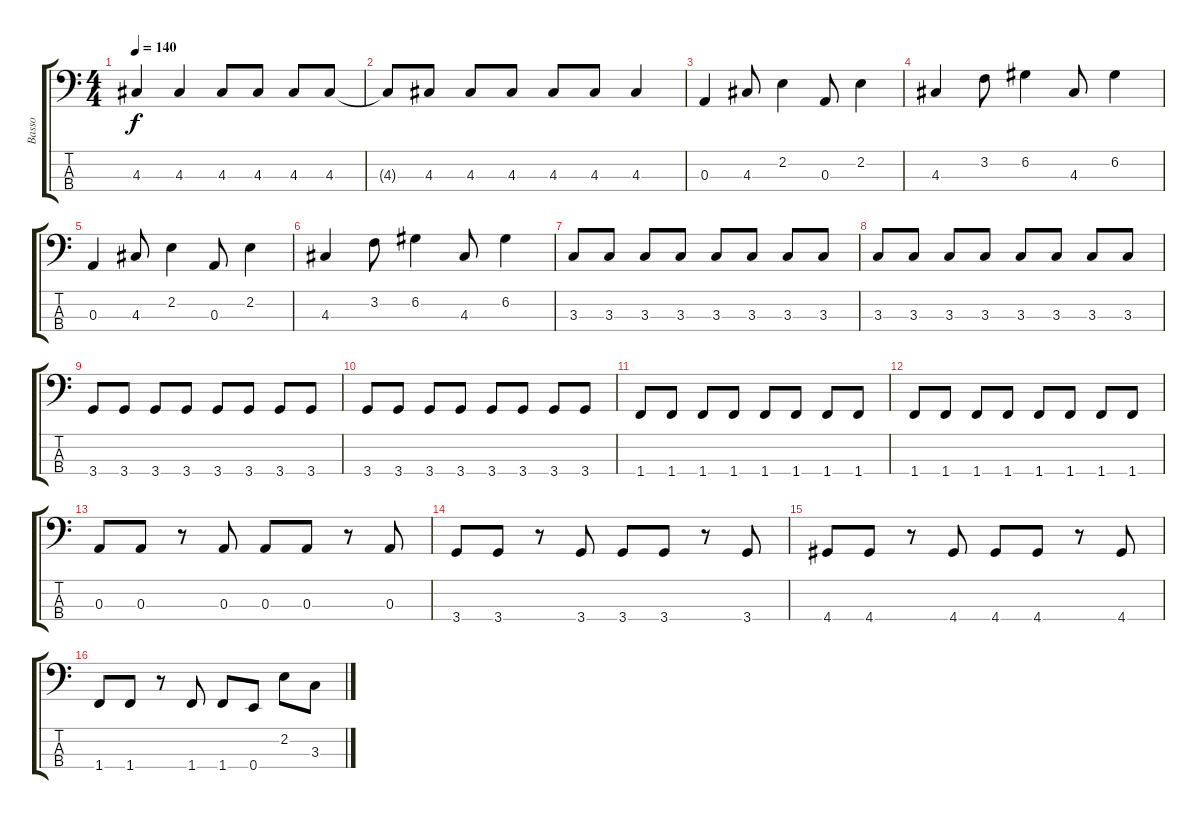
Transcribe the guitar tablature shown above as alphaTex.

\track ("Basso" "Basso") {instrument electricbasspick}
\staff {score tabs}
\tuning (G2 D2 A1 E1) {hide}
\ts (4 4)
\tempo 140
\clef f4
\ks c
4.3.4{dy f} 4.3.4 4.3.8 4.3.8 4.3.8 4.3.8 |
4.3{t}.8 4.3.8 4.3.8 4.3.8 4.3.8 4.3.8 4.3.4 |
0.3.4 4.3.8 2.2.4 0.3.8 2.2.4 |
4.3.4 3.2.8 6.2.4 4.3.8 6.2.4 |
0.3.4 4.3.8 2.2.4 0.3.8 2.2.4 |
4.3.4 3.2.8 6.2.4 4.3.8 6.2.4 |
3.3.8 3.3.8 3.3.8 3.3.8 3.3.8 3.3.8 3.3.8 3.3.8 |
3.3.8 3.3.8 3.3.8 3.3.8 3.3.8 3.3.8 3.3.8 3.3.8 |
3.4.8 3.4.8 3.4.8 3.4.8 3.4.8 3.4.8 3.4.8 3.4.8 |
3.4.8 3.4.8 3.4.8 3.4.8 3.4.8 3.4.8 3.4.8 3.4.8 |
1.4.8 1.4.8 1.4.8 1.4.8 1.4.8 1.4.8 1.4.8 1.4.8 |
1.4.8 1.4.8 1.4.8 1.4.8 1.4.8 1.4.8 1.4.8 1.4.8 |
0.3.8 0.3.8 r.8 0.3.8 0.3.8 0.3.8 r.8 0.3.8 |
3.4.8 3.4.8 r.8 3.4.8 3.4.8 3.4.8 r.8 3.4.8 |
4.4.8 4.4.8 r.8 4.4.8 4.4.8 4.4.8 r.8 4.4.8 |
1.4.8 1.4.8 r.8 1.4.8 1.4.8 0.4.8 2.2.8 3.3.8
